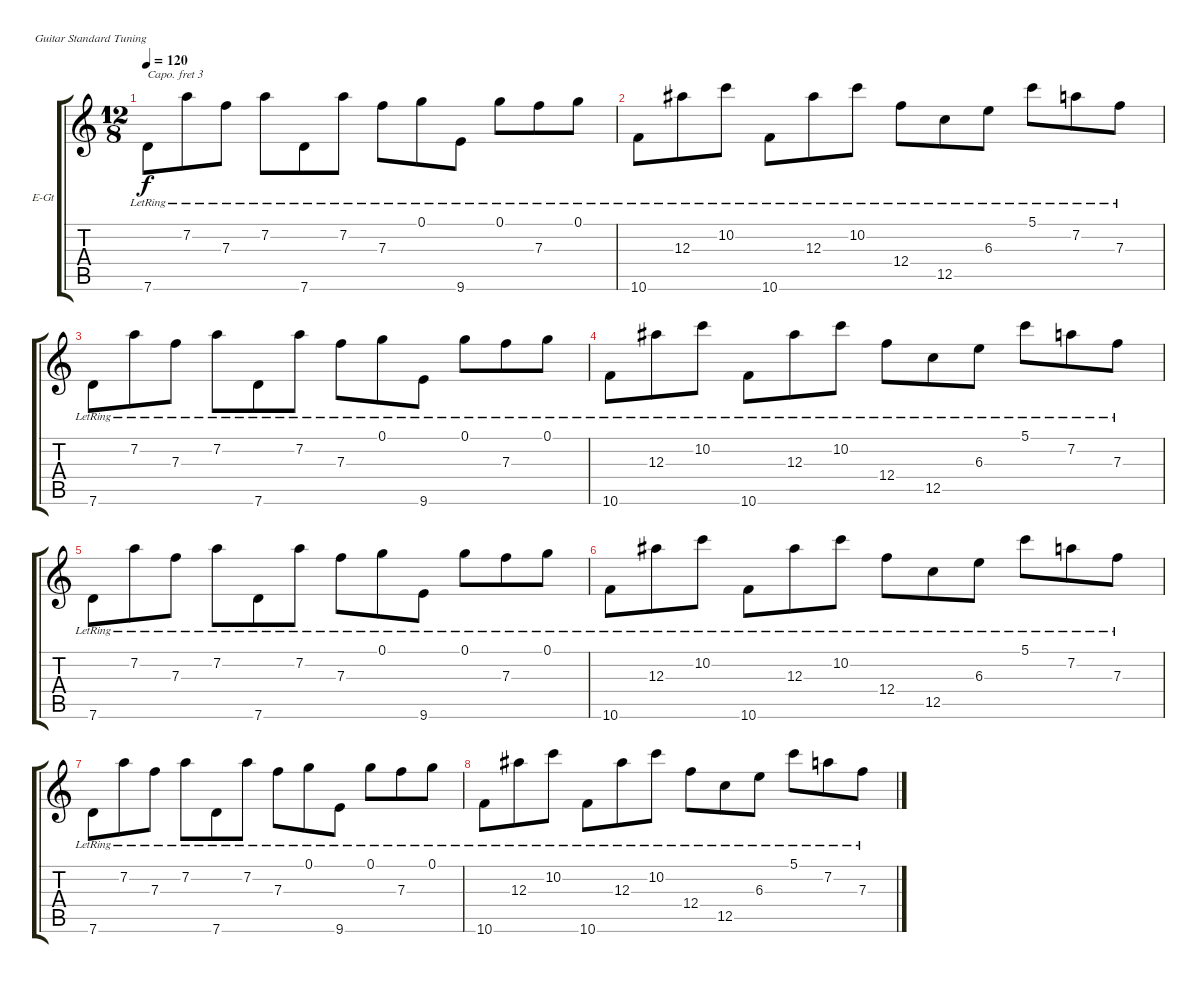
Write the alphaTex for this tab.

\defaultSystemsLayout 4
\bracketExtendMode groupsimilarinstruments
\firstSystemTrackNameOrientation horizontal
\otherSystemsTrackNameOrientation horizontal
\track ("Electric Guitar" "E-Gt") {instrument electricguitarclean}
\staff {score tabs}
\capo 3
\tuning (E4 B3 G3 D3 A2 E2)
\ts (12 8)
\tempo 120
\clef g2
\ks c
7.6{lr}.8{dy f instrument electricguitarclean} 7.2{lr}.8 7.3{lr}.8 7.2{lr}.8 7.6{lr}.8 7.2{lr}.8 7.3{lr}.8 0.1{lr}.8 9.6{lr}.8 0.1{lr}.8 7.3{lr}.8 0.1{lr}.8 |
10.6{lr}.8 12.3{lr}.8 10.2{lr}.8 10.6{lr}.8 12.3{lr}.8 10.2{lr}.8 12.4{lr}.8 12.5{lr}.8 6.3{lr}.8 5.1{lr}.8 7.2{lr}.8 7.3{lr}.8 |
7.6{lr}.8 7.2{lr}.8 7.3{lr}.8 7.2{lr}.8 7.6{lr}.8 7.2{lr}.8 7.3{lr}.8 0.1{lr}.8 9.6{lr}.8 0.1{lr}.8 7.3{lr}.8 0.1{lr}.8 |
10.6{lr}.8 12.3{lr}.8 10.2{lr}.8 10.6{lr}.8 12.3{lr}.8 10.2{lr}.8 12.4{lr}.8 12.5{lr}.8 6.3{lr}.8 5.1{lr}.8 7.2{lr}.8 7.3{lr}.8 |
7.6{lr}.8 7.2{lr}.8 7.3{lr}.8 7.2{lr}.8 7.6{lr}.8 7.2{lr}.8 7.3{lr}.8 0.1{lr}.8 9.6{lr}.8 0.1{lr}.8 7.3{lr}.8 0.1{lr}.8 |
10.6{lr}.8 12.3{lr}.8 10.2{lr}.8 10.6{lr}.8 12.3{lr}.8 10.2{lr}.8 12.4{lr}.8 12.5{lr}.8 6.3{lr}.8 5.1{lr}.8 7.2{lr}.8 7.3{lr}.8 |
7.6{lr}.8 7.2{lr}.8 7.3{lr}.8 7.2{lr}.8 7.6{lr}.8 7.2{lr}.8 7.3{lr}.8 0.1{lr}.8 9.6{lr}.8 0.1{lr}.8 7.3{lr}.8 0.1{lr}.8 |
10.6{lr}.8 12.3{lr}.8 10.2{lr}.8 10.6{lr}.8 12.3{lr}.8 10.2{lr}.8 12.4{lr}.8 12.5{lr}.8 6.3{lr}.8 5.1{lr}.8 7.2{lr}.8 7.3{lr}.8
